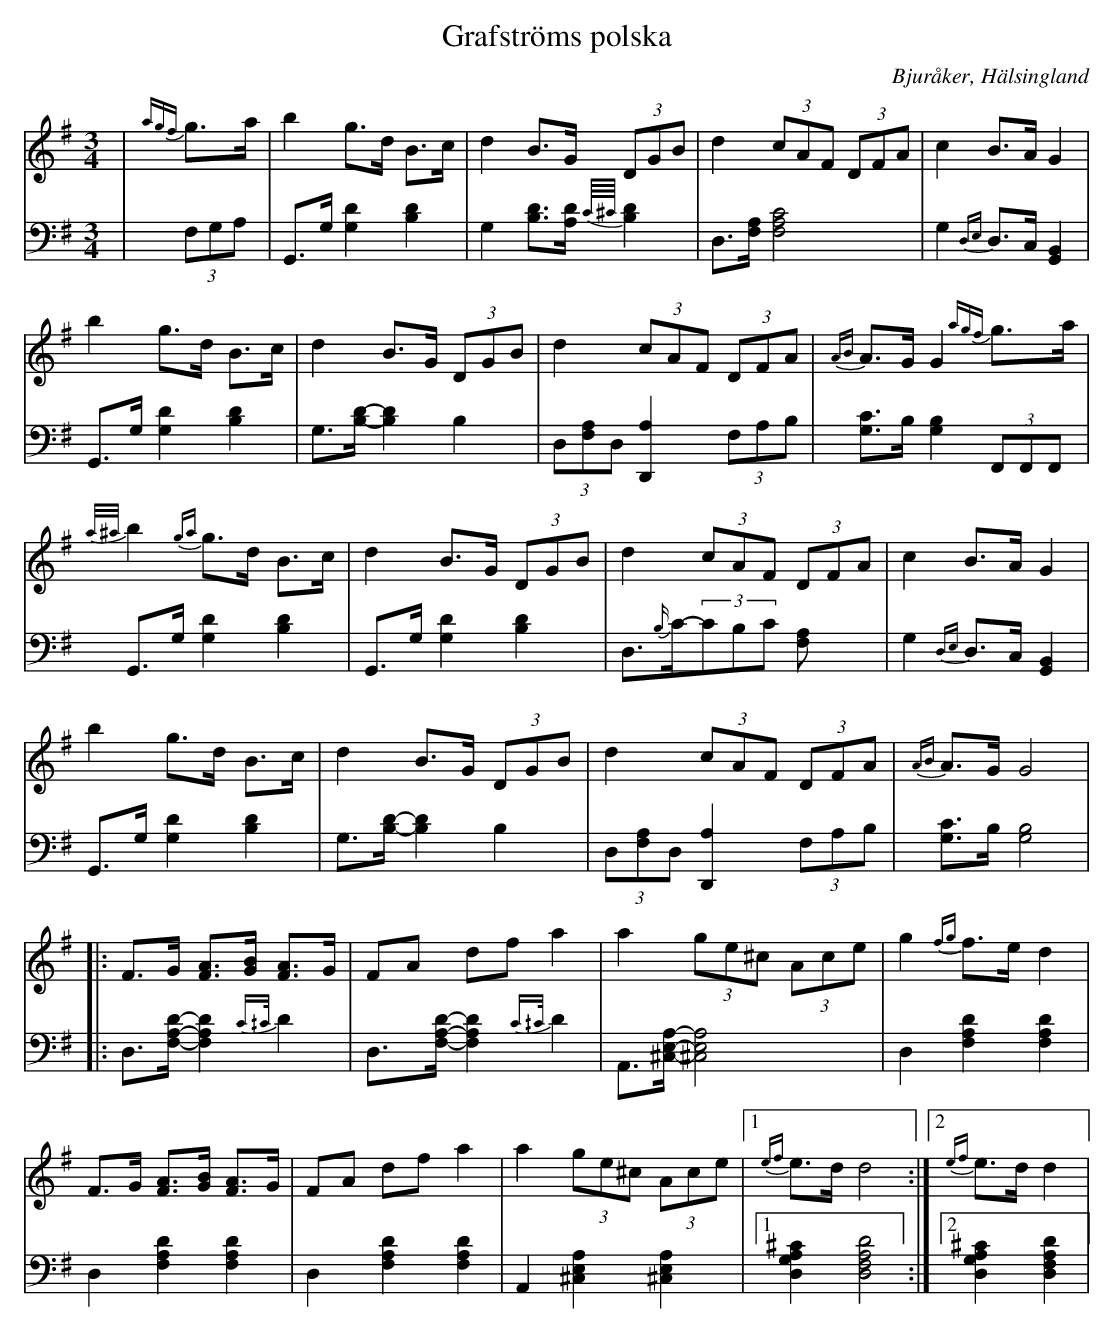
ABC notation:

X:1
T: Grafströms polska
O: Bjuråker, Hälsingland
M: 3/4
L: 1/8
K: G
V:1
V:2
V: 1
|{agf}g>a|b2 g>d B>c|d2 B>G (3DGB|d2 (3cAF (3DFA|c2 B>A G2|
b2 g>d B>c|d2 B>G (3DGB|d2 (3cAF (3DFA|{AB}A>G G2 {agf}g>a|
{a/^a/}b2 {ga}g>d B>c|d2 B>G (3DGB|d2 (3cAF (3DFA|c2 B>A G2|
b2 g>d B>c|d2 B>G (3DGB|d2 (3cAF (3DFA|{AB}A>G G4|
|:F>G [FA]>[GB] [FA]>G |FA df a2 |a2 (3ge^c (3Ace |g2 {fg}f>e d2 |
F>G [FA]>[GB] [FA]>G |FA df a2 |a2 (3ge^c (3Ace |1 {ef}e>d d4:|2 {ef}e>d d2|
V:2 clef=bass
|(3F,G,A, | G,,>G, [G,2D2] [B,2D2]|G,2 [B,D]>[A,D] {C//^C//}[B,D]2|D,>[F,A,] [F,4A,4C4]| G,2 {D,E,}D,>C, [G,,2B,,2]|
 G,,>G, [G,2D2] [B,2D2]|G,>[B,D]-[B,2D2] B,2|(3D,[F,A,]D, [D,,2A,2] (3F,A,B,| [G,C]>B, [G,2B,2](3F,,F,,F,,|
G,,>G, [G,2D2] [B,2D2]|G,,>G, [G,2D2] [B,2D2]|D,>{B,/}C-(3CB,C [F,2A,]| G,2 {D,E,}D,>C, [G,,2B,,2]|
 G,,>G, [G,2D2] [B,2D2]|G,>[B,D]-[B,2D2] B,2|(3D,[F,A,]D, [D,,2A,2] (3F,A,B,| [G,C]>B, [G,4B,4]|
|:D,>[F,A,D]-[F,2A,2D2] {C^/C/}D2|D,>[F,A,D]-[F,2A,2D2] {C^/C/}D2| A,,>[^C,E,A,]-[^C,4E,4A,4]|D,2 [F,2A,2D2] [F,2A,2D2] |
D,2 [F,2A,2D2] [F,2A,2D2] | D,2 [F,2A,2D2] [F,2A,2D2] | A,,2 [^C,2E,2A,2] [^C,2E,2A,2]|1 [D,2G,2A,2^C2] [D,4F,4A,4D4]:|2 [D,2G,2A,2^C2] [D,2F,2A,2D2]|
